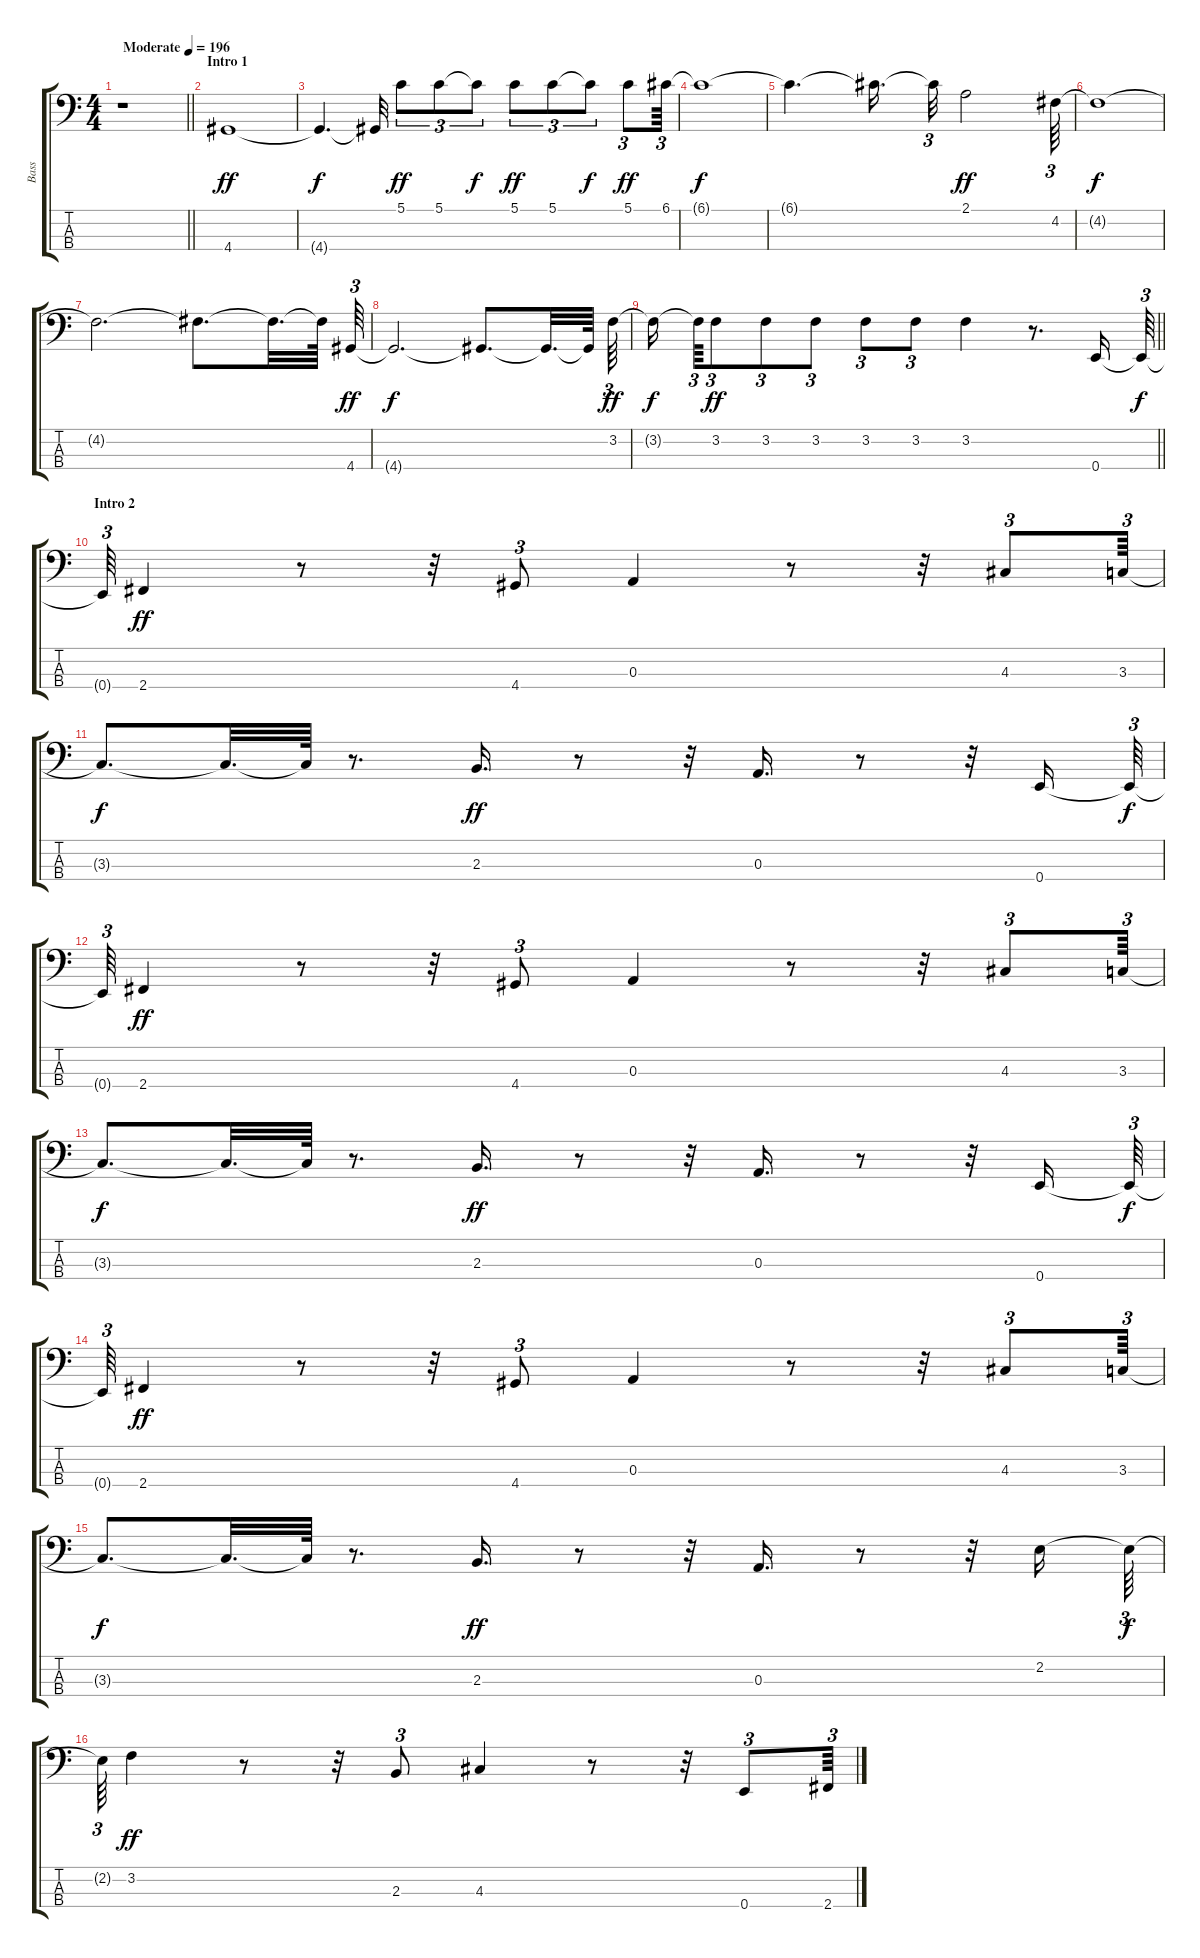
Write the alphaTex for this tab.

\track ("Bass" "Bass") {instrument electricbassfinger}
\staff {score tabs}
\tuning (G2 D2 A1 E1) {hide}
\ts (4 4)
\tempo (196 "Moderate")
\clef f4
\barLineRight lightlight
\ks c
r.1{dy ff instrument electricbassfinger} |
\section ("" "Intro 1")
4.4.1 |
4.4{t}.4{d dy f} 4.4{t}.32 5.1.8{tu (3 2) dy ff} 5.1.8{tu (3 2)} 5.1{t}.8{tu (3 2) dy f} 5.1.8{tu (3 2) dy ff} 5.1.8{tu (3 2)} 5.1{t}.8{tu (3 2) dy f} 5.1.8{tu (3 2) dy ff} 6.1.64{tu (3 2)} |
6.1{t}.1{dy f} |
6.1{t}.4{d} 6.1{t}.16{d} 6.1{t}.32{tu (3 2)} 2.1.2{dy ff} 4.2.64{tu (3 2)} |
4.2{t}.1{dy f} |
4.2{t}.2{d} 4.2{t}.8{d} 4.2{t}.32{d} 4.2{t}.64 4.4.64{tu (3 2) dy ff} |
4.4{t}.2{d dy f} 4.4{t}.8{d} 4.4{t}.32{d} 4.4{t}.64 3.2.64{tu (3 2) dy ff} |
\barLineRight lightlight
3.2{t}.16{dy f beam splitsecondary} 3.2{t}.64{tu (3 2)} 3.2.8{tu (3 2) dy ff} 3.2.8{tu (3 2)} 3.2.8{tu (3 2)} 3.2.8{tu (3 2)} 3.2.8{tu (3 2)} 3.2.4 r.8{d} 0.4.16 0.4{t}.64{tu (3 2) dy f} |
\section ("" "Intro 2")
0.4{t}.64{tu (3 2)} 2.4.4{dy ff} r.8 r.32 4.4.8{tu (3 2)} 0.3.4 r.8 r.32 4.3.8{tu (3 2)} 3.3.64{tu (3 2)} |
3.3{t}.8{d dy f} 3.3{t}.32{d} 3.3{t}.64 r.8{d} 2.3.16{d dy ff} r.8 r.32 0.3.16{d} r.8 r.32 0.4.16 0.4{t}.64{tu (3 2) dy f} |
0.4{t}.64{tu (3 2)} 2.4.4{dy ff} r.8 r.32 4.4.8{tu (3 2)} 0.3.4 r.8 r.32 4.3.8{tu (3 2)} 3.3.64{tu (3 2)} |
3.3{t}.8{d dy f} 3.3{t}.32{d} 3.3{t}.64 r.8{d} 2.3.16{d dy ff} r.8 r.32 0.3.16{d} r.8 r.32 0.4.16 0.4{t}.64{tu (3 2) dy f} |
0.4{t}.64{tu (3 2)} 2.4.4{dy ff} r.8 r.32 4.4.8{tu (3 2)} 0.3.4 r.8 r.32 4.3.8{tu (3 2)} 3.3.64{tu (3 2)} |
3.3{t}.8{d dy f} 3.3{t}.32{d} 3.3{t}.64 r.8{d} 2.3.16{d dy ff} r.8 r.32 0.3.16{d} r.8 r.32 2.2.16 2.2{t}.64{tu (3 2) dy f} |
2.2{t}.64{tu (3 2)} 3.2.4{dy ff} r.8 r.32 2.3.8{tu (3 2)} 4.3.4 r.8 r.32 0.4.8{tu (3 2)} 2.4.64{tu (3 2)}
